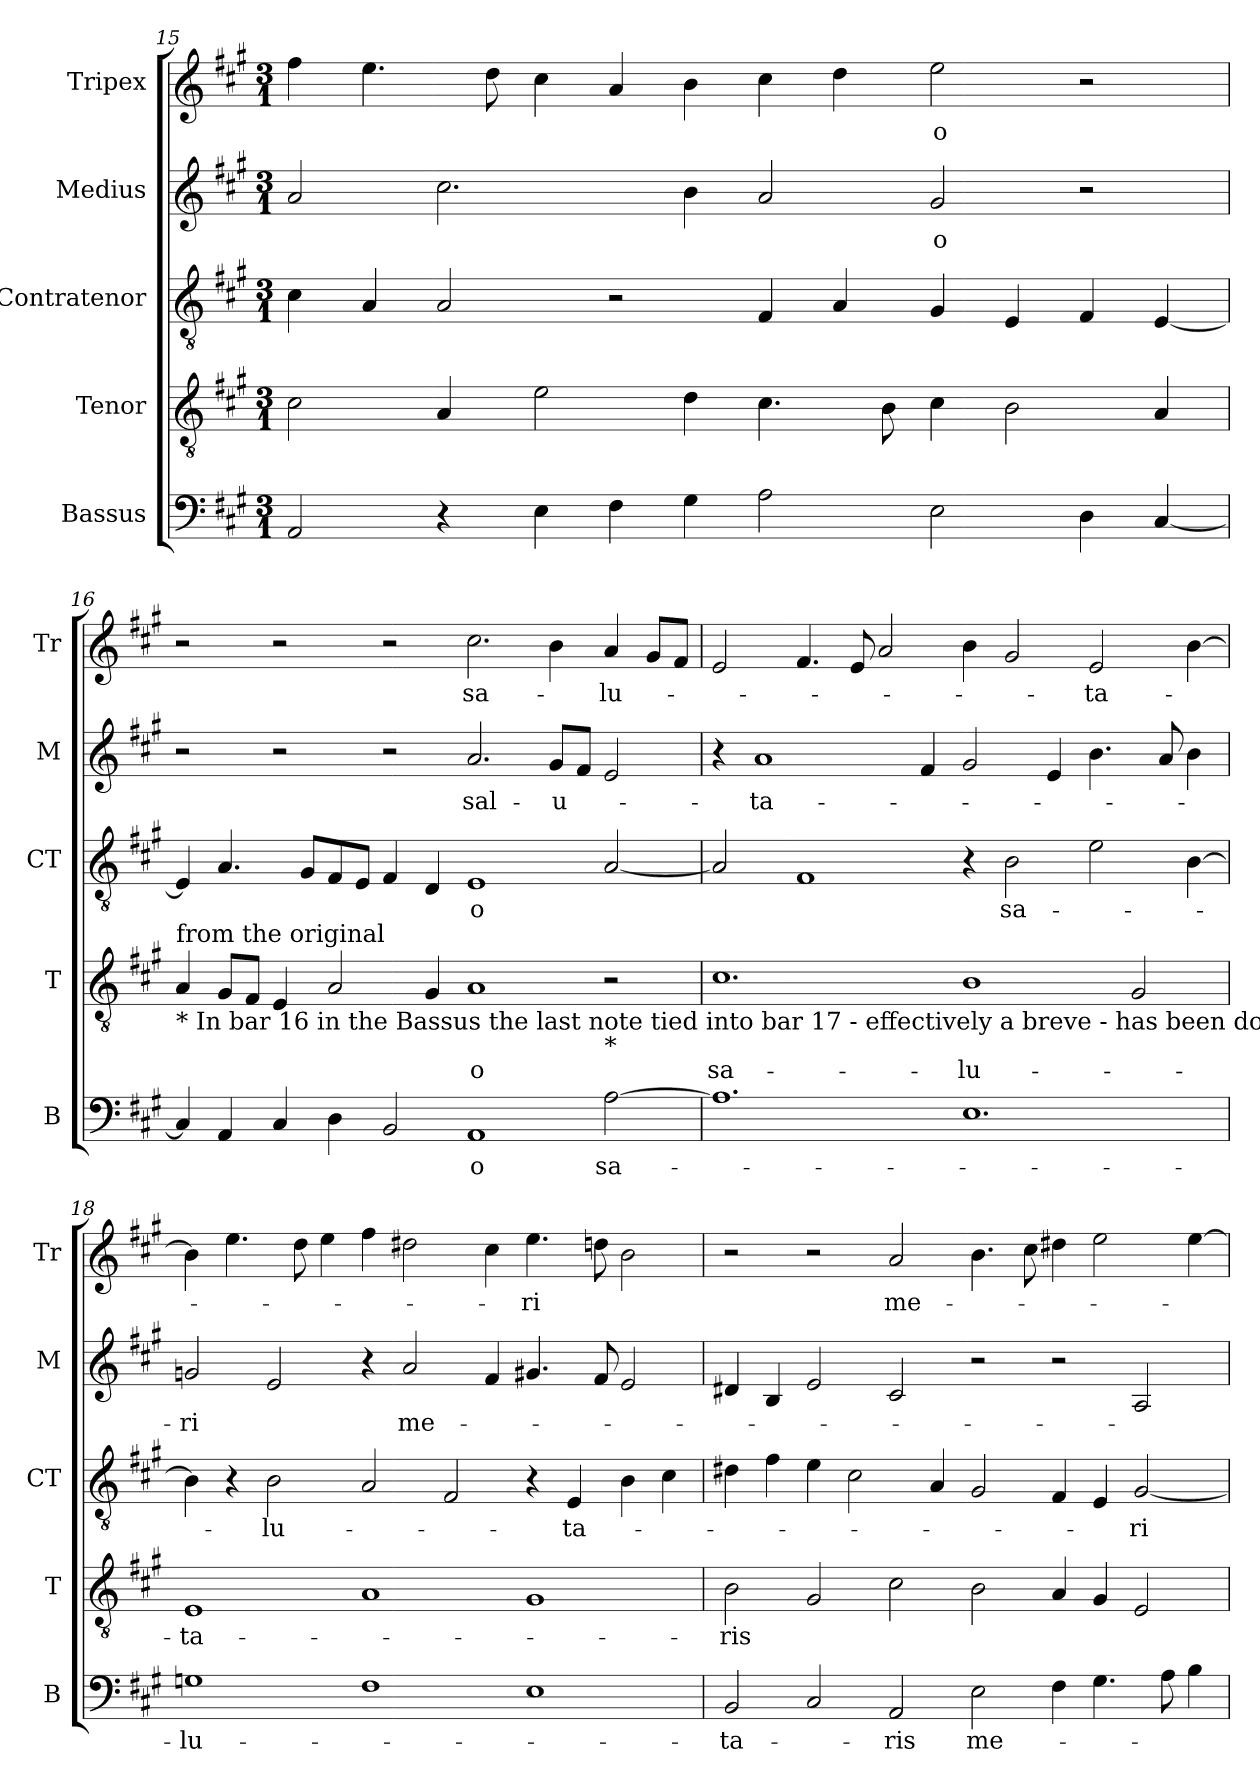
**kern	**text	**kern	**text	**kern	**text	**kern	**text	**kern	**text
*part5	*part5	*part4	*part4	*part3	*part3	*part2	*part2	*part1	*part1
*staff5	*staff5	*staff4	*staff4	*staff3	*staff3	*staff2	*staff2	*staff1	*staff1
*I"Bassus	*	*I"Tenor	*	*I"Contratenor	*	*I"Medius	*	*I"Tripex	*
*I'B	*	*I'T	*	*I'CT	*	*I'M	*	*I'Tr	*
*clefF4	*	*clefGv2	*	*clefGv2	*	*clefG2	*	*clefG2	*
*	*	*ITrd7c12	*	*ITrd7c12	*	*	*	*	*
*k[f#c#g#]	*	*k[f#c#g#]	*	*k[f#c#g#]	*	*k[f#c#g#]	*	*k[f#c#g#]	*
*A:	*	*A:	*	*A:	*	*A:	*	*A:	*
*M3/1	*	*M3/1	*	*M3/1	*	*M3/1	*	*M3/1	*
=15	=15	=15	=15	=15	=15	=15	=15	=15	=15
2AAi/	.	2C#i\	.	4C#i\	.	2ai/	.	4ff#i\	.
.	.	.	.	4AAi/	.	.	.	4.eei\	.
4r	.	4AAi/	.	2AAi/	.	2.cc#i\	.	.	.
.	.	.	.	.	.	.	.	8ddi\	.
4Ei\	.	2Ei\	.	.	.	.	.	4cc#i\	.
4F#i\	.	.	.	2r	.	.	.	4ai/	.
4G#i\	.	4Di\	.	.	.	4bi\	.	4bi\	.
2Ai\	.	4.C#i\	.	4FF#i/	.	2ai/	.	4cc#i\	.
.	.	.	.	4AAi/	.	.	.	4ddi\	.
.	.	8BBi\	.	.	.	.	.	.	.
!	!	!	!	!	!	!	!LO:LY:b:color=#000000	!	!
!	!	!	!	!	!	!	!	!	!LO:LY:b:color=#000000
2Ei\	.	4C#i\	.	4GG#i/	.	2g#i/	-o	2eei\	-o
.	.	2BBi\	.	4EEi/	.	.	.	.	.
4Di\	.	.	.	4FF#i/	.	2r	.	2r	.
[<4C#i/	.	4AAi/	.	[<4EEi/	.	.	.	.	.
!!LO:PB:g=z
=16	=16	=16	=16	=16	=16	=16	=16	=16	=16
!	!	!LO:TX:b:t=* In bar 16 in the Bassus the last note tied into bar 17 - effectively a breve - has been doubled in length	!	!	!	!	!	!	!
!	!	!LO:TX:t=from the original	!	!	!	!	!	!	!
4C#i/]	.	4AAi/	.	4EEi/]	.	2r	.	2r	.
4AAi/	.	8GG#i/L	.	4.AAi/	.	.	.	.	.
.	.	8FF#i/J	.	.	.	.	.	.	.
4C#i/	.	4EEi/	.	.	.	2r	.	2r	.
.	.	.	.	8GG#i/L	.	.	.	.	.
4Di\	.	2AAi/	.	8FF#i/	.	.	.	.	.
.	.	.	.	8EEi/J	.	.	.	.	.
2BBi/	.	.	.	4FF#i/	.	2r	.	2r	.
.	.	4GG#i/	.	4DDi/	.	.	.	.	.
!	!LO:LY:b:color=#000000	!	!	!	!	!	!	!	!
!	!	!	!LO:LY:b:color=#000000	!	!	!	!	!	!
!	!	!	!	!	!LO:LY:b:color=#000000	!	!	!	!
!	!	!	!	!	!	!	!LO:LY:b:color=#000000	!	!
!	!	!	!	!	!	!	!	!	!LO:LY:b:color=#000000
1AAi	-o	1AAi	-o	1EEi	-o	2.ai/	sal-	2.cc#i\	sa-
!	!	!	!	!	!	!	!LO:LY:b:color=#000000	!	!
.	.	.	.	.	.	8g#i/L	-u-	4bi\	.
.	.	.	.	.	.	8f#i/J	.	.	.
!	!LO:LY:b:color=#000000	!	!	!	!	!	!	!	!
!	!	!LO:TX:b:t=*	!	!	!	!	!	!	!
!	!	!	!	!	!	!	!	!	!LO:LY:b:color=#000000
[>2Ai\	sa-	2r	.	[<2AAi/	.	2ei/	.	4ai/	-lu-
.	.	.	.	.	.	.	.	8g#i/L	.
.	.	.	.	.	.	.	.	8f#i/J	.
=17	=17	=17	=17	=17	=17	=17	=17	=17	=17
!	!	!	!LO:LY:b:color=#000000	!	!	!	!	!	!
1.Ai]	.	1.C#i	sa-	2AAi/]	.	4r	.	2ei/	.
!	!	!	!	!	!	!	!LO:LY:b:color=#000000	!	!
.	.	.	.	.	.	1ai	-ta-	.	.
.	.	.	.	1FF#i	.	.	.	4.f#i/	.
.	.	.	.	.	.	.	.	8ei/	.
.	.	.	.	.	.	.	.	2ai/	.
.	.	.	.	.	.	4f#i/	.	.	.
!	!	!	!LO:LY:b:color=#000000	!	!	!	!	!	!
1.Ei	.	1BBi	-lu-	4r	.	2g#i/	.	4bi\	.
!	!	!	!	!	!LO:LY:b:color=#000000	!	!	!	!
.	.	.	.	2BBi\	sa-	.	.	2g#i/	.
.	.	.	.	.	.	4ei/	.	.	.
!	!	!	!	!	!	!	!	!	!LO:LY:b:color=#000000
.	.	.	.	2Ei\	.	4.bi\	.	2ei/	-ta-
.	.	2GG#i/	.	.	.	.	.	.	.
.	.	.	.	.	.	8ai/	.	.	.
.	.	.	.	[>4BBi\	.	4bi\	.	[>4bi\	.
!!LO:LB:g=z
=18	=18	=18	=18	=18	=18	=18	=18	=18	=18
!	!LO:LY:b:color=#000000	!	!	!	!	!	!	!	!
!	!	!	!LO:LY:b:color=#000000	!	!	!	!	!	!
!	!	!	!	!	!	!	!LO:LY:b:color=#000000	!	!
1Gni	-lu-	1EEi	-ta-	4BBi\]	.	2gni/	-ri	4bi\]	.
.	.	.	.	4r	.	.	.	4.eei\	.
!	!	!	!	!	!LO:LY:b:color=#000000	!	!	!	!
.	.	.	.	2BBi\	-lu-	2ei/	.	.	.
.	.	.	.	.	.	.	.	8ddi\	.
.	.	.	.	.	.	.	.	4eei\	.
1F#i	.	1AAi	.	2AAi/	.	4r	.	4ff#i\	.
!	!	!	!	!	!	!	!LO:LY:b:color=#000000	!	!
.	.	.	.	.	.	2ai/	me-	2dd#i\	.
.	.	.	.	2FF#i/	.	.	.	.	.
.	.	.	.	.	.	4f#i/	.	4cc#i\	.
!	!	!	!	!	!	!	!	!	!LO:LY:b:color=#000000
1Ei	.	1GG#i	.	4r	.	4.g#i/	.	4.eei\	-ri
!	!	!	!	!	!LO:LY:b:color=#000000	!	!	!	!
.	.	.	.	4EEi/	-ta-	.	.	.	.
.	.	.	.	.	.	8f#i/	.	8ddi\	.
.	.	.	.	4BBi\	.	2ei/	.	2bi\	.
.	.	.	.	4C#i\	.	.	.	.	.
=19	=19	=19	=19	=19	=19	=19	=19	=19	=19
!	!LO:LY:b:color=#000000	!	!	!	!	!	!	!	!
!	!	!	!LO:LY:b:color=#000000	!	!	!	!	!	!
2BBi/	-ta-	2BBi\	-ris	4D#i\	.	4d#i/	.	2r	.
.	.	.	.	4F#i\	.	4Bi/	.	.	.
2C#i/	.	2GG#i/	.	4Ei\	.	2ei/	.	2r	.
.	.	.	.	2C#i\	.	.	.	.	.
!	!LO:LY:b:color=#000000	!	!	!	!	!	!	!	!
!	!	!	!	!	!	!	!	!	!LO:LY:b:color=#000000
2AAi/	-ris	2C#i\	.	.	.	2c#i/	.	2ai/	me-
.	.	.	.	4AAi/	.	.	.	.	.
!	!LO:LY:b:color=#000000	!	!	!	!	!	!	!	!
2Ei\	me-	2BBi\	.	2GG#i/	.	2r	.	4.bi\	.
.	.	.	.	.	.	.	.	8cc#i\	.
4F#i\	.	4AAi/	.	4FF#i/	.	2r	.	4dd#i\	.
4.G#i\	.	4GG#i/	.	4EEi/	.	.	.	2eei\	.
!	!	!	!	!	!LO:LY:b:color=#000000	!	!	!	!
.	.	2EEi/	.	[<2GG#i/	-ri	2Ai/	.	.	.
8Ai\	.	.	.	.	.	.	.	.	.
4Bi\	.	.	.	.	.	.	.	[>4eei\	.
=	=	=	=	=	=	=	=	=	=
*-	*-	*-	*-	*-	*-	*-	*-	*-	*-
